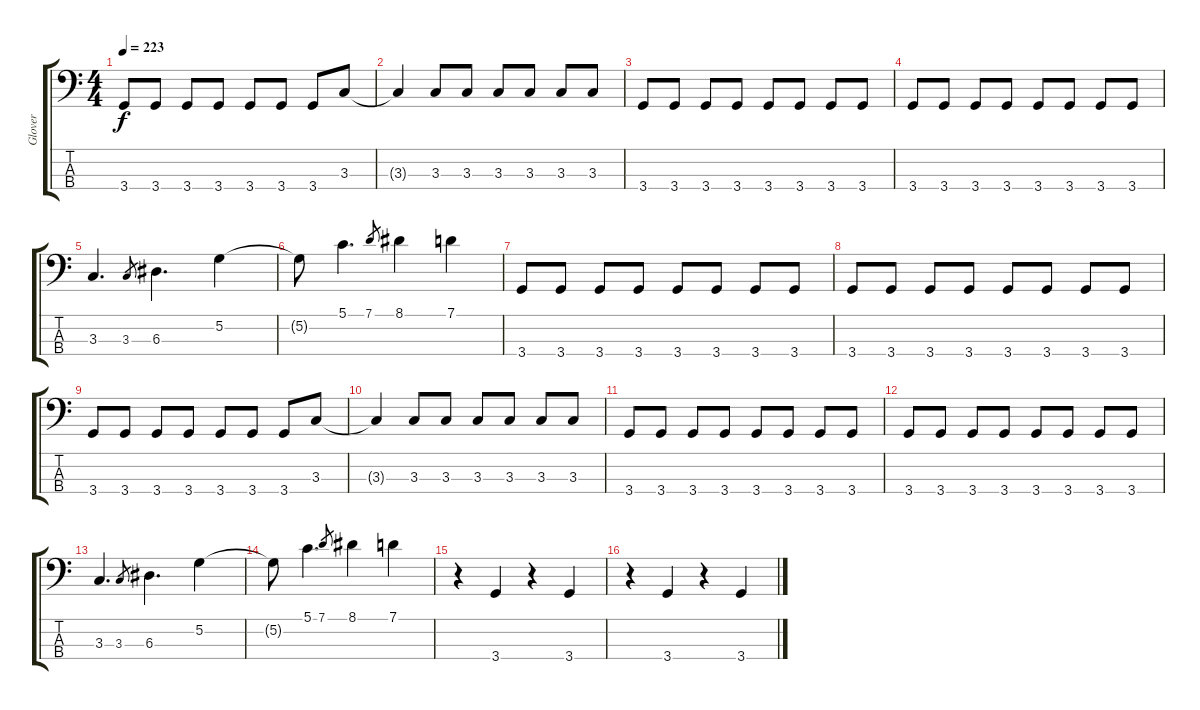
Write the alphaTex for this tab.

\track ("Glover" "Glover") {instrument electricbasspick}
\staff {score tabs}
\tuning (G2 D2 A1 E1) {hide}
\ts (4 4)
\tempo 223
\clef f4
\ks c
3.4.8{dy f} 3.4.8 3.4.8 3.4.8 3.4.8 3.4.8 3.4.8 3.3.8 |
3.3{t}.4 3.3.8 3.3.8 3.3.8 3.3.8 3.3.8 3.3.8 |
3.4.8 3.4.8 3.4.8 3.4.8 3.4.8 3.4.8 3.4.8 3.4.8 |
3.4.8 3.4.8 3.4.8 3.4.8 3.4.8 3.4.8 3.4.8 3.4.8 |
3.3.4{d} 3.3.8{gr} 6.3.4{d} 5.2.4 |
5.2{t}.8 5.1.4{d} 7.1.8{gr} 8.1.4 7.1.4 |
3.4.8 3.4.8 3.4.8 3.4.8 3.4.8 3.4.8 3.4.8 3.4.8 |
3.4.8 3.4.8 3.4.8 3.4.8 3.4.8 3.4.8 3.4.8 3.4.8 |
3.4.8 3.4.8 3.4.8 3.4.8 3.4.8 3.4.8 3.4.8 3.3.8 |
3.3{t}.4 3.3.8 3.3.8 3.3.8 3.3.8 3.3.8 3.3.8 |
3.4.8 3.4.8 3.4.8 3.4.8 3.4.8 3.4.8 3.4.8 3.4.8 |
3.4.8 3.4.8 3.4.8 3.4.8 3.4.8 3.4.8 3.4.8 3.4.8 |
3.3.4{d} 3.3.8{gr} 6.3.4{d} 5.2.4 |
5.2{t}.8 5.1.4{d} 7.1.8{gr} 8.1.4 7.1.4 |
r.4 3.4.4 r.4 3.4.4 |
r.4 3.4.4 r.4 3.4.4
